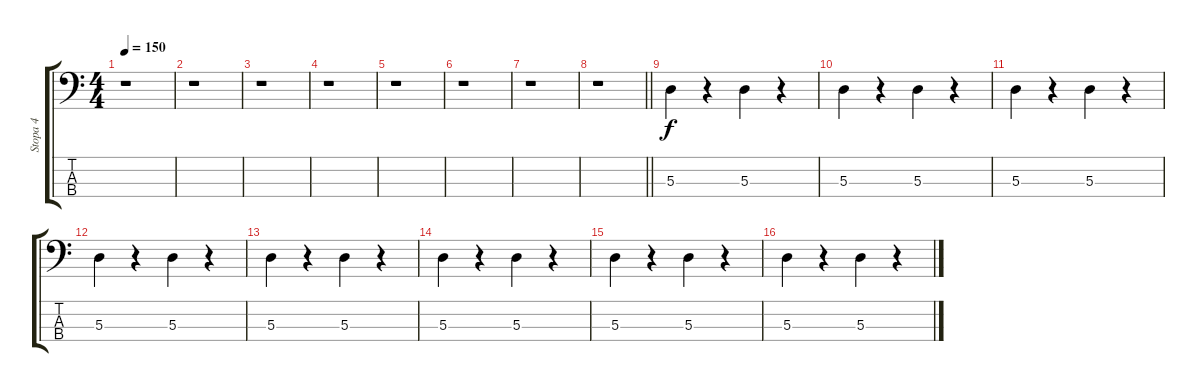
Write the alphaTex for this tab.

\track ("Stopa 4" "Stopa 4") {instrument electricbassfinger}
\staff {score tabs}
\tuning (G2 D2 A1 E1) {hide}
\ts (4 4)
\tempo 150
\clef f4
\ks c
r.1{dy f} |
r.1 |
r.1 |
r.1 |
r.1 |
r.1 |
r.1 |
\barLineRight lightlight
r.1 |
\section ("" "")
5.3.4 r.4 5.3.4 r.4 |
5.3.4 r.4 5.3.4 r.4 |
5.3.4 r.4 5.3.4 r.4 |
5.3.4 r.4 5.3.4 r.4 |
5.3.4 r.4 5.3.4 r.4 |
5.3.4 r.4 5.3.4 r.4 |
5.3.4 r.4 5.3.4 r.4 |
5.3.4 r.4 5.3.4 r.4
